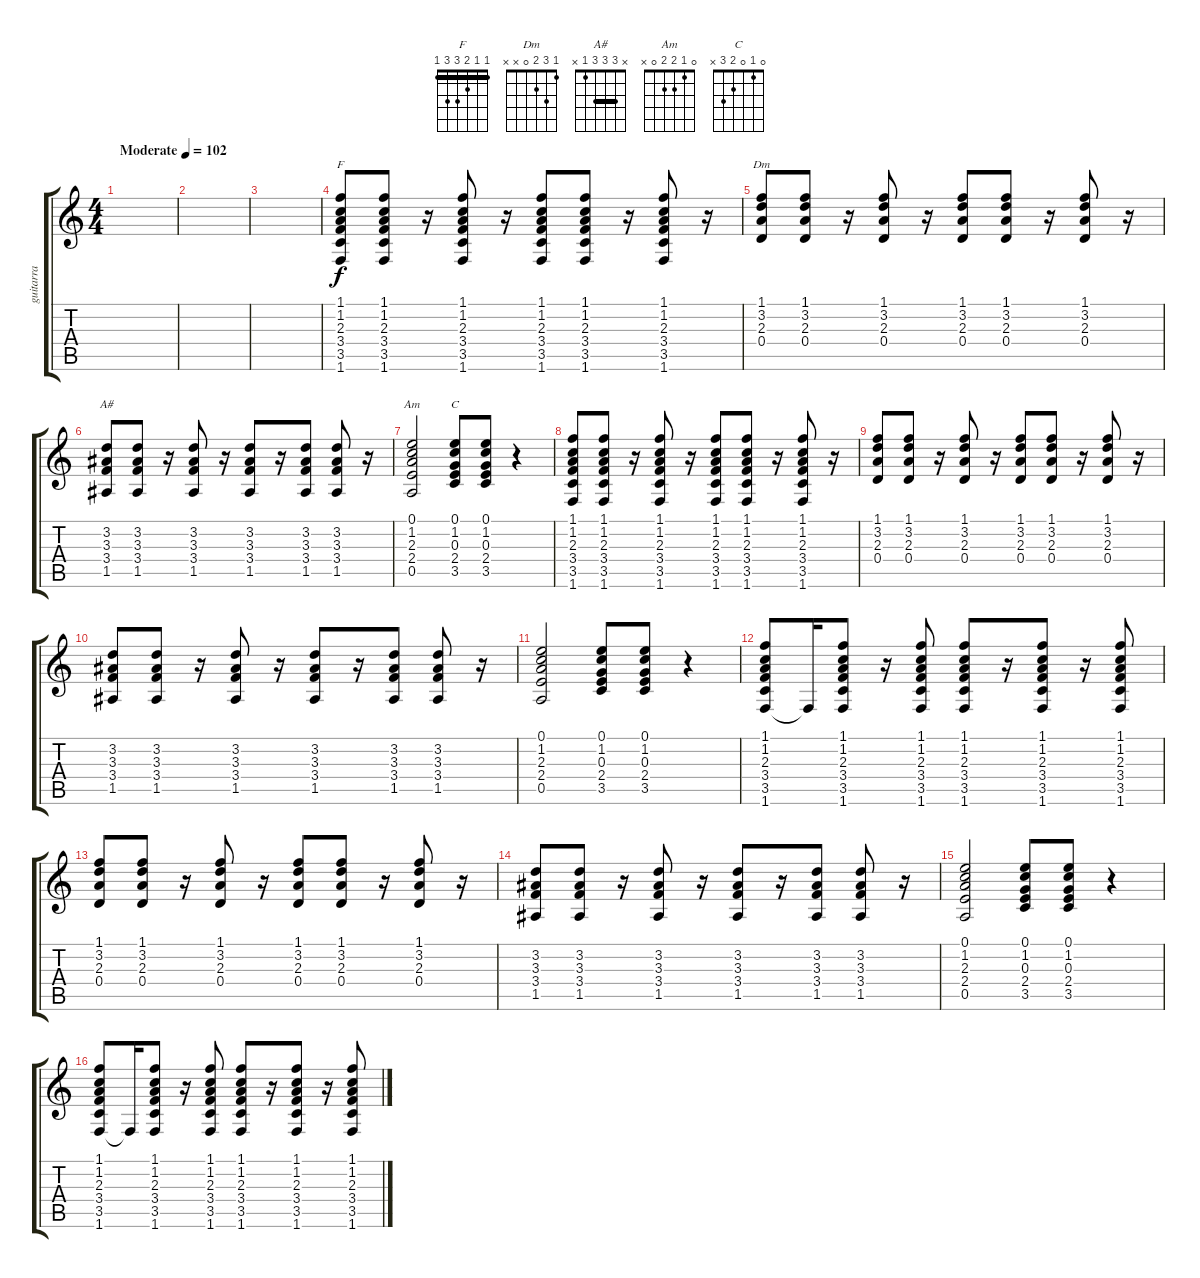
\track ("guitarra" "guitarra") {instrument electricguitarclean}
\staff {score tabs}
\tuning (E4 B3 G3 D3 A2 E2) {hide}
\chord ("F" 1 1 2 3 3 1) {barre 1}
\chord ("Dm" 1 3 2 0 x x)
\chord ("A#" x 3 3 3 1 x) {barre 3}
\chord ("Am" 0 1 2 2 0 x)
\chord ("C" 0 1 0 2 3 x)
\ts (4 4)
\tempo (102 "Moderate")
\clef g2
\ks c
|
|
|
(1.1 1.2 2.3 3.4 3.5 1.6).8{ch "F"} (1.1 1.2 2.3 3.4 3.5 1.6).8 r.16 (1.1 1.2 2.3 3.4 3.5 1.6).8 r.16 (1.1 1.2 2.3 3.4 3.5 1.6).8 (1.1 1.2 2.3 3.4 3.5 1.6).8 r.16 (1.1 1.2 2.3 3.4 3.5 1.6).8 r.16 |
(1.1 3.2 2.3 0.4).8{ch "Dm"} (1.1 3.2 2.3 0.4).8 r.16 (1.1 3.2 2.3 0.4).8 r.16 (1.1 3.2 2.3 0.4).8 (1.1 3.2 2.3 0.4).8 r.16 (1.1 3.2 2.3 0.4).8 r.16 |
(3.2 3.3 3.4 1.5).8{ch "A#"} (3.2 3.3 3.4 1.5).8 r.16 (3.2 3.3 3.4 1.5).8 r.16 (3.2 3.3 3.4 1.5).8 r.16 (3.2 3.3 3.4 1.5).8 (3.2 3.3 3.4 1.5).8 r.16 |
(0.1 1.2 2.3 2.4 0.5).2{ch "Am"} (0.1 1.2 0.3 2.4 3.5).8{ch "C"} (0.1 1.2 0.3 2.4 3.5).8 r.4 |
(1.1 1.2 2.3 3.4 3.5 1.6).8 (1.1 1.2 2.3 3.4 3.5 1.6).8 r.16 (1.1 1.2 2.3 3.4 3.5 1.6).8 r.16 (1.1 1.2 2.3 3.4 3.5 1.6).8 (1.1 1.2 2.3 3.4 3.5 1.6).8 r.16 (1.1 1.2 2.3 3.4 3.5 1.6).8 r.16 |
(1.1 3.2 2.3 0.4).8 (1.1 3.2 2.3 0.4).8 r.16 (1.1 3.2 2.3 0.4).8 r.16 (1.1 3.2 2.3 0.4).8 (1.1 3.2 2.3 0.4).8 r.16 (1.1 3.2 2.3 0.4).8 r.16 |
(3.2 3.3 3.4 1.5).8 (3.2 3.3 3.4 1.5).8 r.16 (3.2 3.3 3.4 1.5).8 r.16 (3.2 3.3 3.4 1.5).8 r.16 (3.2 3.3 3.4 1.5).8 (3.2 3.3 3.4 1.5).8 r.16 |
(0.1 1.2 2.3 2.4 0.5).2 (0.1 1.2 0.3 2.4 3.5).8 (0.1 1.2 0.3 2.4 3.5).8 r.4 |
(1.1 1.2 2.3 3.4 3.5 1.6).8 1.6{t}.16 (1.1 1.2 2.3 3.4 3.5 1.6).8 r.16 (1.1 1.2 2.3 3.4 3.5 1.6).8 (1.1 1.2 2.3 3.4 3.5 1.6).8 r.16 (1.1 1.2 2.3 3.4 3.5 1.6).8 r.16 (1.1 1.2 2.3 3.4 3.5 1.6).8 |
(1.1 3.2 2.3 0.4).8 (1.1 3.2 2.3 0.4).8 r.16 (1.1 3.2 2.3 0.4).8 r.16 (1.1 3.2 2.3 0.4).8 (1.1 3.2 2.3 0.4).8 r.16 (1.1 3.2 2.3 0.4).8 r.16 |
(3.2 3.3 3.4 1.5).8 (3.2 3.3 3.4 1.5).8 r.16 (3.2 3.3 3.4 1.5).8 r.16 (3.2 3.3 3.4 1.5).8 r.16 (3.2 3.3 3.4 1.5).8 (3.2 3.3 3.4 1.5).8 r.16 |
(0.1 1.2 2.3 2.4 0.5).2 (0.1 1.2 0.3 2.4 3.5).8 (0.1 1.2 0.3 2.4 3.5).8 r.4 |
(1.1 1.2 2.3 3.4 3.5 1.6).8 1.6{t}.16 (1.1 1.2 2.3 3.4 3.5 1.6).8 r.16 (1.1 1.2 2.3 3.4 3.5 1.6).8 (1.1 1.2 2.3 3.4 3.5 1.6).8 r.16 (1.1 1.2 2.3 3.4 3.5 1.6).8 r.16 (1.1 1.2 2.3 3.4 3.5 1.6).8
